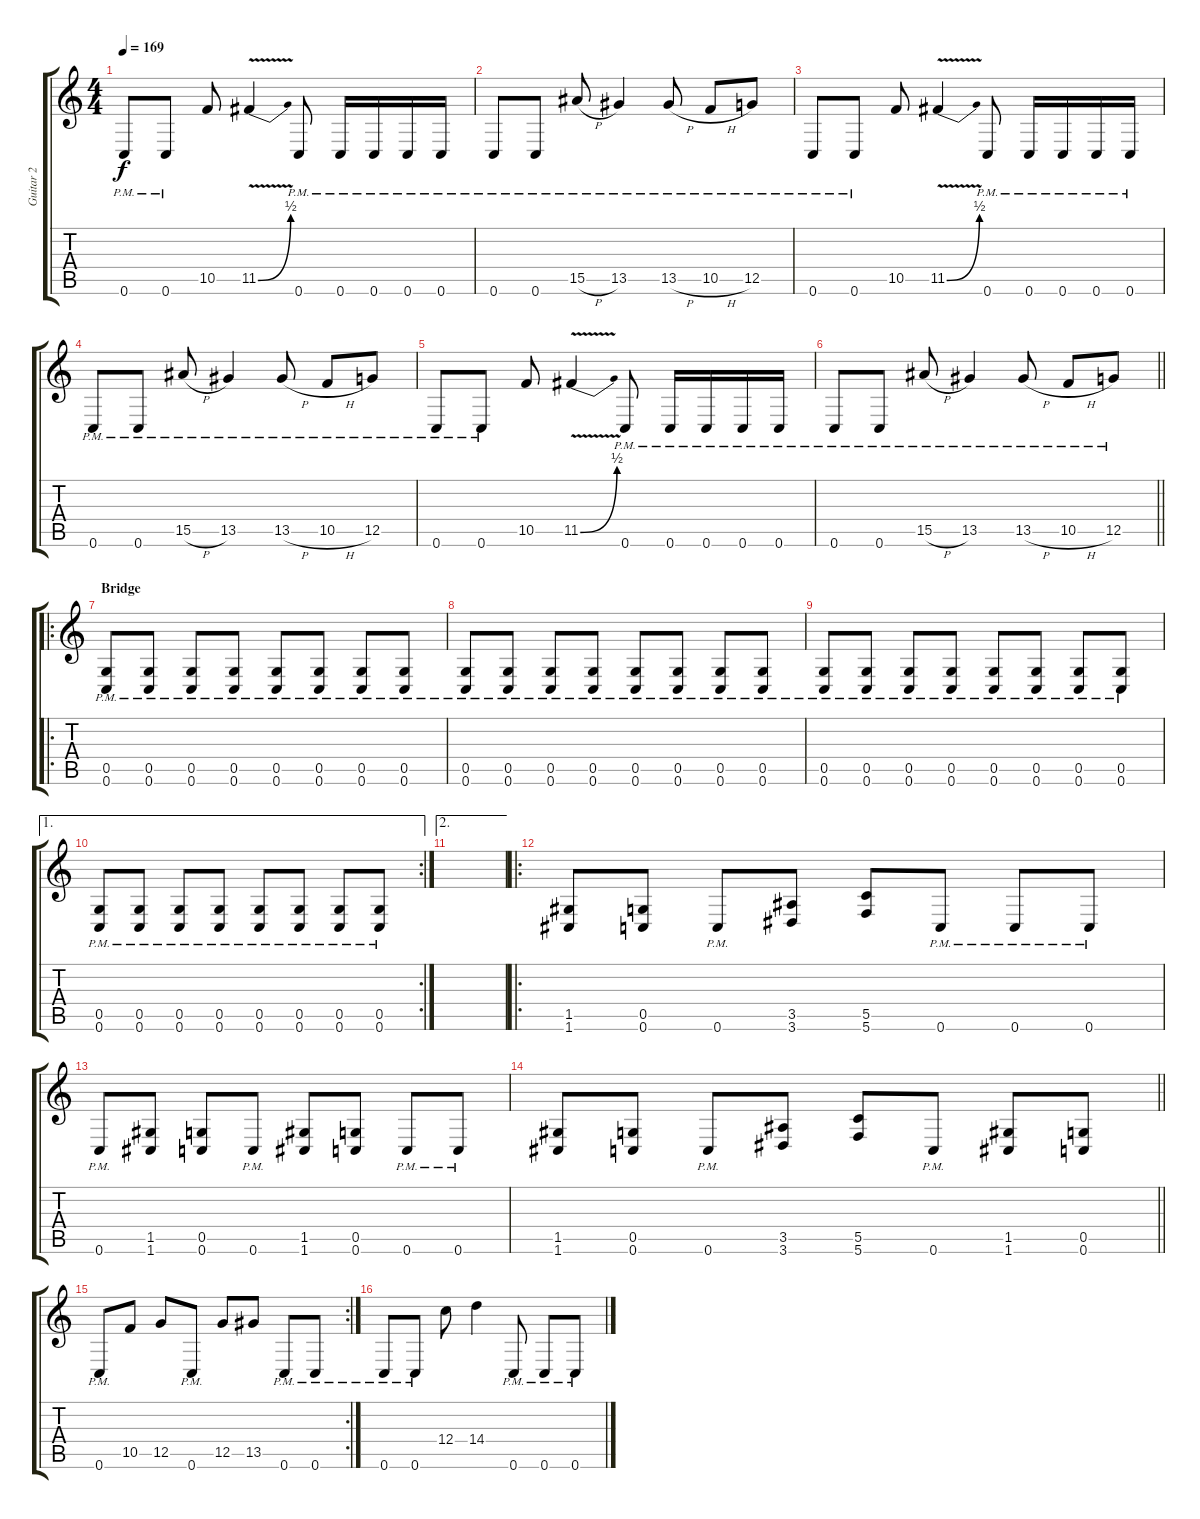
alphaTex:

\track ("Guitar 2" "Guitar 2") {instrument distortionguitar}
\staff {score tabs}
\tuning (D4 A3 F3 C3 G2 C2) {hide}
\ts (4 4)
\tempo 169
\clef g2
\ks c
0.6{pm}.8{dy f} 0.6{pm}.8 10.5.8 11.5{be (bend 0 0 60 2) v}.4 0.6{pm}.8 0.6{pm}.16 0.6{pm}.16 0.6{pm}.16 0.6{pm}.16 |
0.6{pm}.8 0.6{pm}.8 15.5{h pm}.8 13.5{pm}.4 13.5{h pm}.8 10.5{h pm}.8 12.5{pm}.8 |
0.6{pm}.8 0.6{pm}.8 10.5.8 11.5{be (bend 0 0 60 2) v}.4 0.6{pm}.8 0.6{pm}.16 0.6{pm}.16 0.6{pm}.16 0.6{pm}.16 |
0.6{pm}.8 0.6{pm}.8 15.5{h pm}.8 13.5{pm}.4 13.5{h pm}.8 10.5{h pm}.8 12.5{pm}.8 |
0.6{pm}.8 0.6{pm}.8 10.5.8 11.5{be (bend 0 0 60 2) v}.4 0.6{pm}.8 0.6{pm}.16 0.6{pm}.16 0.6{pm}.16 0.6{pm}.16 |
\barLineRight lightlight
0.6{pm}.8 0.6{pm}.8 15.5{h pm}.8 13.5{pm}.4 13.5{h pm}.8 10.5{h pm}.8 12.5{pm}.8 |
\ro
\section ("" "Bridge")
(0.5{pm} 0.6{pm}).8 (0.5{pm} 0.6{pm}).8 (0.5{pm} 0.6{pm}).8 (0.5{pm} 0.6{pm}).8 (0.5{pm} 0.6{pm}).8 (0.5{pm} 0.6{pm}).8 (0.5{pm} 0.6{pm}).8 (0.5{pm} 0.6{pm}).8 |
(0.5{pm} 0.6{pm}).8 (0.5{pm} 0.6{pm}).8 (0.5{pm} 0.6{pm}).8 (0.5{pm} 0.6{pm}).8 (0.5{pm} 0.6{pm}).8 (0.5{pm} 0.6{pm}).8 (0.5{pm} 0.6{pm}).8 (0.5{pm} 0.6{pm}).8 |
(0.5{pm} 0.6{pm}).8 (0.5{pm} 0.6{pm}).8 (0.5{pm} 0.6{pm}).8 (0.5{pm} 0.6{pm}).8 (0.5{pm} 0.6{pm}).8 (0.5{pm} 0.6{pm}).8 (0.5{pm} 0.6{pm}).8 (0.5{pm} 0.6{pm}).8 |
\ae 1
\rc 2
(0.5{pm} 0.6{pm}).8 (0.5{pm} 0.6{pm}).8 (0.5{pm} 0.6{pm}).8 (0.5{pm} 0.6{pm}).8 (0.5{pm} 0.6{pm}).8 (0.5{pm} 0.6{pm}).8 (0.5{pm} 0.6{pm}).8 (0.5{pm} 0.6{pm}).8 |
\ae 2
|
\ro
(1.5 1.6).8 (0.5 0.6).8 0.6{pm}.8 (3.5 3.6).8 (5.5 5.6).8 0.6{pm}.8 0.6{pm}.8 0.6{pm}.8 |
0.6{pm}.8 (1.5 1.6).8 (0.5 0.6).8 0.6{pm}.8 (1.5 1.6).8 (0.5 0.6).8 0.6{pm}.8 0.6{pm}.8 |
\barLineRight lightlight
(1.5 1.6).8 (0.5 0.6).8 0.6{pm}.8 (3.5 3.6).8 (5.5 5.6).8 0.6{pm}.8 (1.5 1.6).8 (0.5 0.6).8 |
\rc 2
0.6{pm}.8 10.5.8 12.5.8 0.6{pm}.8 12.5.8 13.5.8 0.6{pm}.8 0.6{pm}.8 |
0.6{pm}.8 0.6{pm}.8 12.4.8 14.4.4 0.6{pm}.8 0.6{pm}.8 0.6{pm}.8
